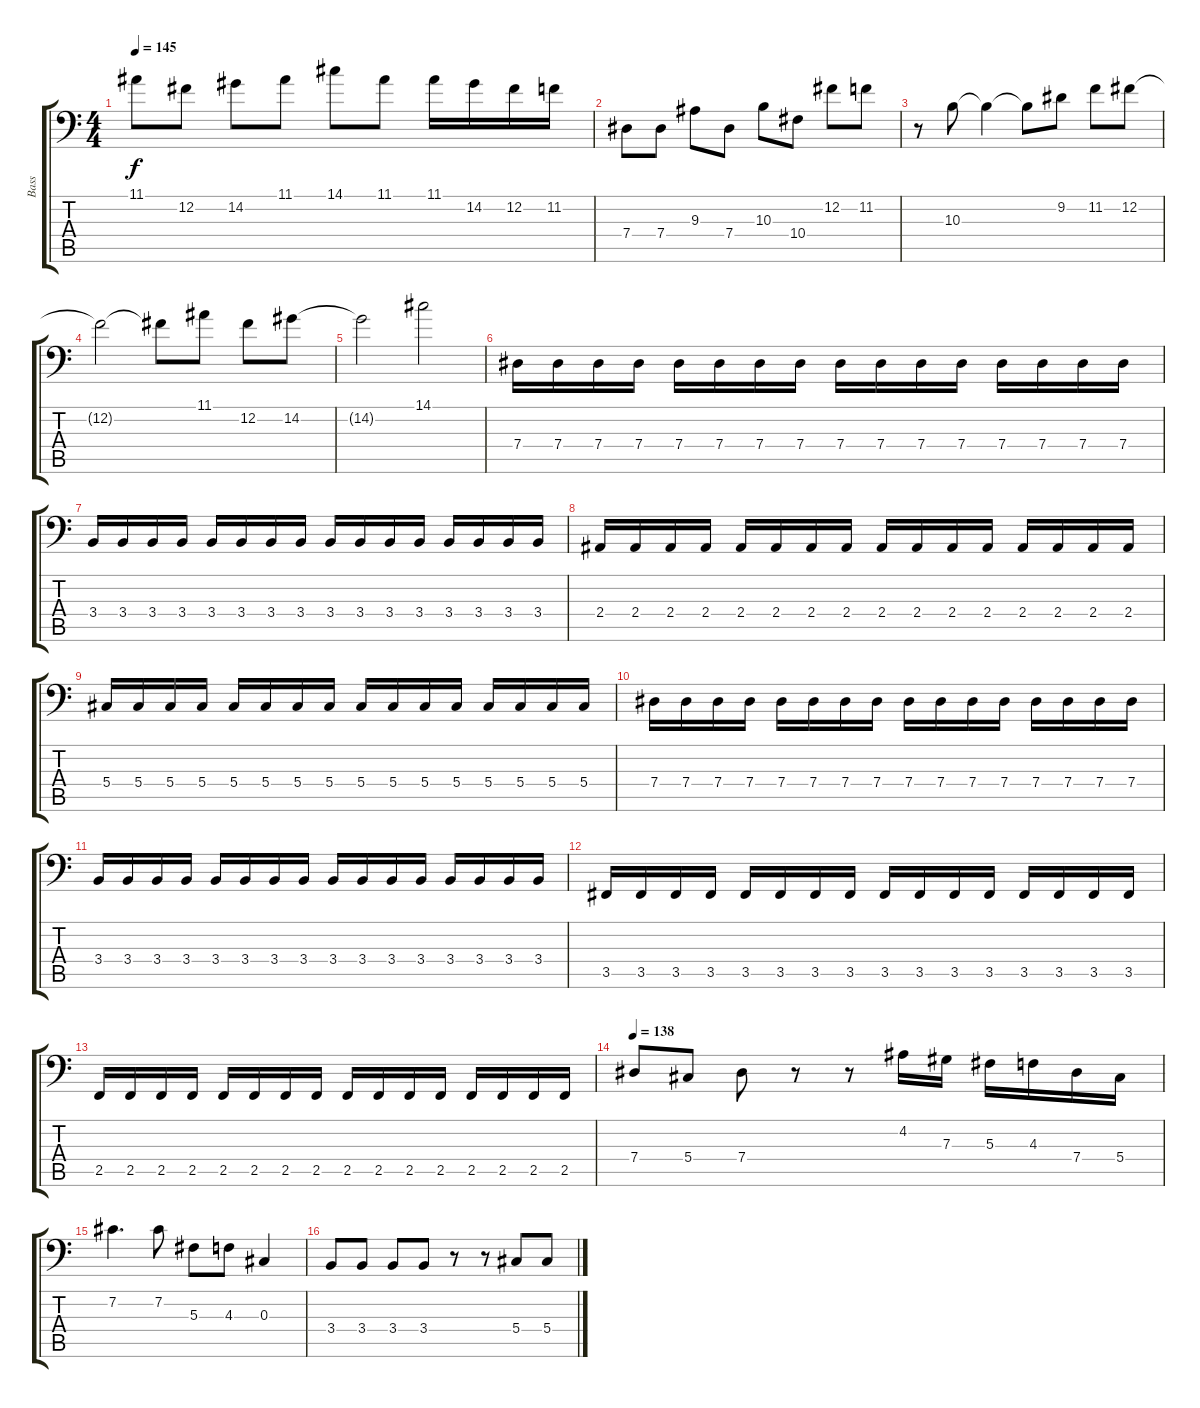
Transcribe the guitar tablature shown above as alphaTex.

\track ("Bass" "Bass") {instrument electricbassfinger}
\staff {score tabs}
\tuning (B2 Gb2 Db2 Ab1 Eb1 Bb0) {hide}
\ts (4 4)
\tempo 145
\clef f4
\ks c
11.1.8{dy f} 12.2.8 14.2.8 11.1.8 14.1.8 11.1.8 11.1.16 14.2.16 12.2.16 11.2.16 |
7.4.8 7.4.8 9.3.8 7.4.8 10.3.8 10.4.8 12.2.8 11.2.8 |
r.8 10.3.8 10.3{t}.4 10.3{t}.8 9.2.8 11.2.8 12.2.8 |
12.2{t}.2 12.2{t}.8 11.1.8 12.2.8 14.2.8 |
14.2{t}.2 14.1.2 |
7.4.16 7.4.16 7.4.16 7.4.16 7.4.16 7.4.16 7.4.16 7.4.16 7.4.16 7.4.16 7.4.16 7.4.16 7.4.16 7.4.16 7.4.16 7.4.16 |
3.4.16 3.4.16 3.4.16 3.4.16 3.4.16 3.4.16 3.4.16 3.4.16 3.4.16 3.4.16 3.4.16 3.4.16 3.4.16 3.4.16 3.4.16 3.4.16 |
2.4.16 2.4.16 2.4.16 2.4.16 2.4.16 2.4.16 2.4.16 2.4.16 2.4.16 2.4.16 2.4.16 2.4.16 2.4.16 2.4.16 2.4.16 2.4.16 |
5.4.16 5.4.16 5.4.16 5.4.16 5.4.16 5.4.16 5.4.16 5.4.16 5.4.16 5.4.16 5.4.16 5.4.16 5.4.16 5.4.16 5.4.16 5.4.16 |
7.4.16 7.4.16 7.4.16 7.4.16 7.4.16 7.4.16 7.4.16 7.4.16 7.4.16 7.4.16 7.4.16 7.4.16 7.4.16 7.4.16 7.4.16 7.4.16 |
3.4.16 3.4.16 3.4.16 3.4.16 3.4.16 3.4.16 3.4.16 3.4.16 3.4.16 3.4.16 3.4.16 3.4.16 3.4.16 3.4.16 3.4.16 3.4.16 |
3.5.16 3.5.16 3.5.16 3.5.16 3.5.16 3.5.16 3.5.16 3.5.16 3.5.16 3.5.16 3.5.16 3.5.16 3.5.16 3.5.16 3.5.16 3.5.16 |
2.5.16 2.5.16 2.5.16 2.5.16 2.5.16 2.5.16 2.5.16 2.5.16 2.5.16 2.5.16 2.5.16 2.5.16 2.5.16 2.5.16 2.5.16 2.5.16 |
\tempo 138
7.4.8 5.4.8 7.4.8 r.8 r.8 4.2.16 7.3.16 5.3.16 4.3.16 7.4.16 5.4.16 |
7.2.4{d} 7.2.8 5.3.8 4.3.8 0.3.4 |
3.4.8 3.4.8 3.4.8 3.4.8 r.8 r.8 5.4.8 5.4.8
